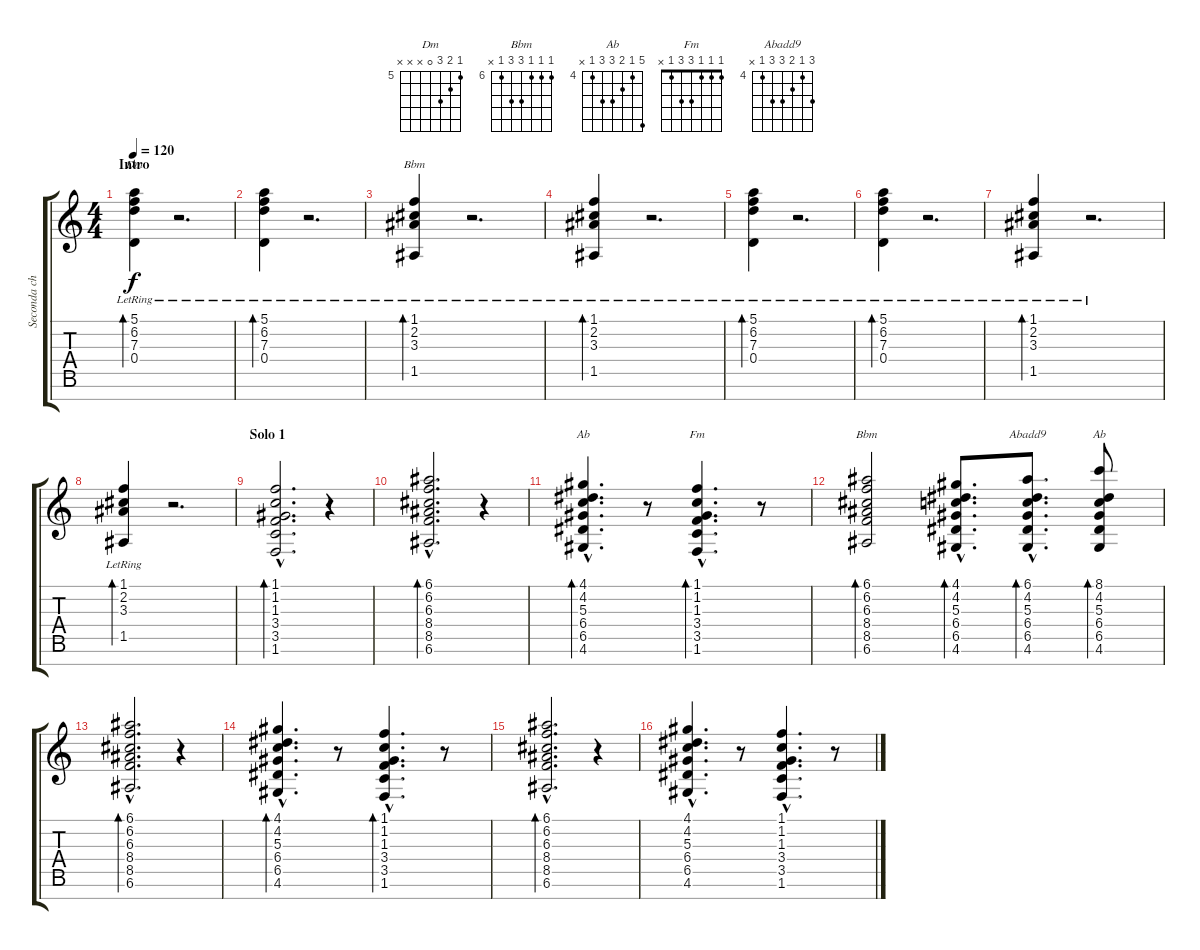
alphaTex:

\track ("Seconda chitarra" "Seconda ch") {instrument acousticguitarsteel}
\staff {score tabs}
\tuning (E4 B3 G3 D3 A2 E2 B1) {hide}
\chord ("Dm" 5 6 7 0 x x x) {firstfret 5}
\chord ("Bbm" 1 2 3 x 1 x x)
\chord ("Ab" 4 4 5 6 6 4 x) {firstfret 4}
\chord ("Fm" 1 1 1 3 3 1 x)
\chord ("Bbm" 6 6 6 8 8 6 x) {firstfret 6}
\chord ("Abadd9" 6 4 5 6 6 4 x) {firstfret 4}
\chord ("Ab" 8 4 5 6 6 4 x) {firstfret 4}
\ts (4 4)
\section ("" "Intro")
\tempo 120
\clef g2
\ks c
(5.1 6.2 7.3 0.4{lr}).4{bd 120 ch "Dm" dy f} r.2{d} |
(5.1 6.2 7.3 0.4{lr}).4{bd 120} r.2{d} |
(1.1 2.2 3.3 1.5{lr}).4{bd 120 ch "Bbm"} r.2{d} |
(1.1 2.2 3.3 1.5{lr}).4{bd 120} r.2{d} |
(5.1 6.2 7.3 0.4{lr}).4{bd 120} r.2{d} |
(5.1 6.2 7.3 0.4{lr}).4{bd 120} r.2{d} |
(1.1 2.2 3.3 1.5{lr}).4{bd 120} r.2{d} |
(1.1 2.2 3.3 1.5{lr}).4{bd 120} r.2{d} |
\section ("" "Solo 1")
(1.1{hac} 1.2{hac} 1.3{hac} 3.4{hac} 3.5{hac} 1.6{hac}).2{d bd 120} r.4 |
(6.1{hac} 6.2{hac} 6.3{hac} 8.4{hac} 8.5{hac} 6.6{hac}).2{d bd 120} r.4 |
(4.1{hac} 4.2{hac} 5.3{hac} 6.4{hac} 6.5{hac} 4.6{hac}).4{d bd 120 ch "Ab"} r.8 (1.1{hac} 1.2{hac} 1.3{hac} 3.4{hac} 3.5{hac} 1.6{hac}).4{d bd 120 ch "Fm"} r.8 |
(6.1 6.2 6.3 8.4 8.5 6.6).2{bd 120 ch "Bbm"} (4.1{hac} 4.2{hac} 5.3{hac} 6.4{hac} 6.5{hac} 4.6{hac}).8{d bd 60} (6.1{hac} 4.2{hac} 5.3{hac} 6.4{hac} 6.5{hac} 4.6{hac}).8{d bd 60 ch "Abadd9"} (8.1 4.2 5.3 6.4 6.5 4.6).8{bd 60 ch "Ab"} |
(6.1{hac} 6.2{hac} 6.3{hac} 8.4{hac} 8.5{hac} 6.6{hac}).2{d bd 120} r.4 |
(4.1{hac} 4.2{hac} 5.3{hac} 6.4{hac} 6.5{hac} 4.6{hac}).4{d bd 120} r.8 (1.1{hac} 1.2{hac} 1.3{hac} 3.4{hac} 3.5{hac} 1.6{hac}).4{d bd 120} r.8 |
(6.1{hac} 6.2{hac} 6.3{hac} 8.4{hac} 8.5{hac} 6.6{hac}).2{d bd 120} r.4 |
(4.1{hac} 4.2{hac} 5.3{hac} 6.4{hac} 6.5{hac} 4.6{hac}).4{d} r.8 (1.1{hac} 1.2{hac} 1.3{hac} 3.4{hac} 3.5{hac} 1.6{hac}).4{d} r.8
